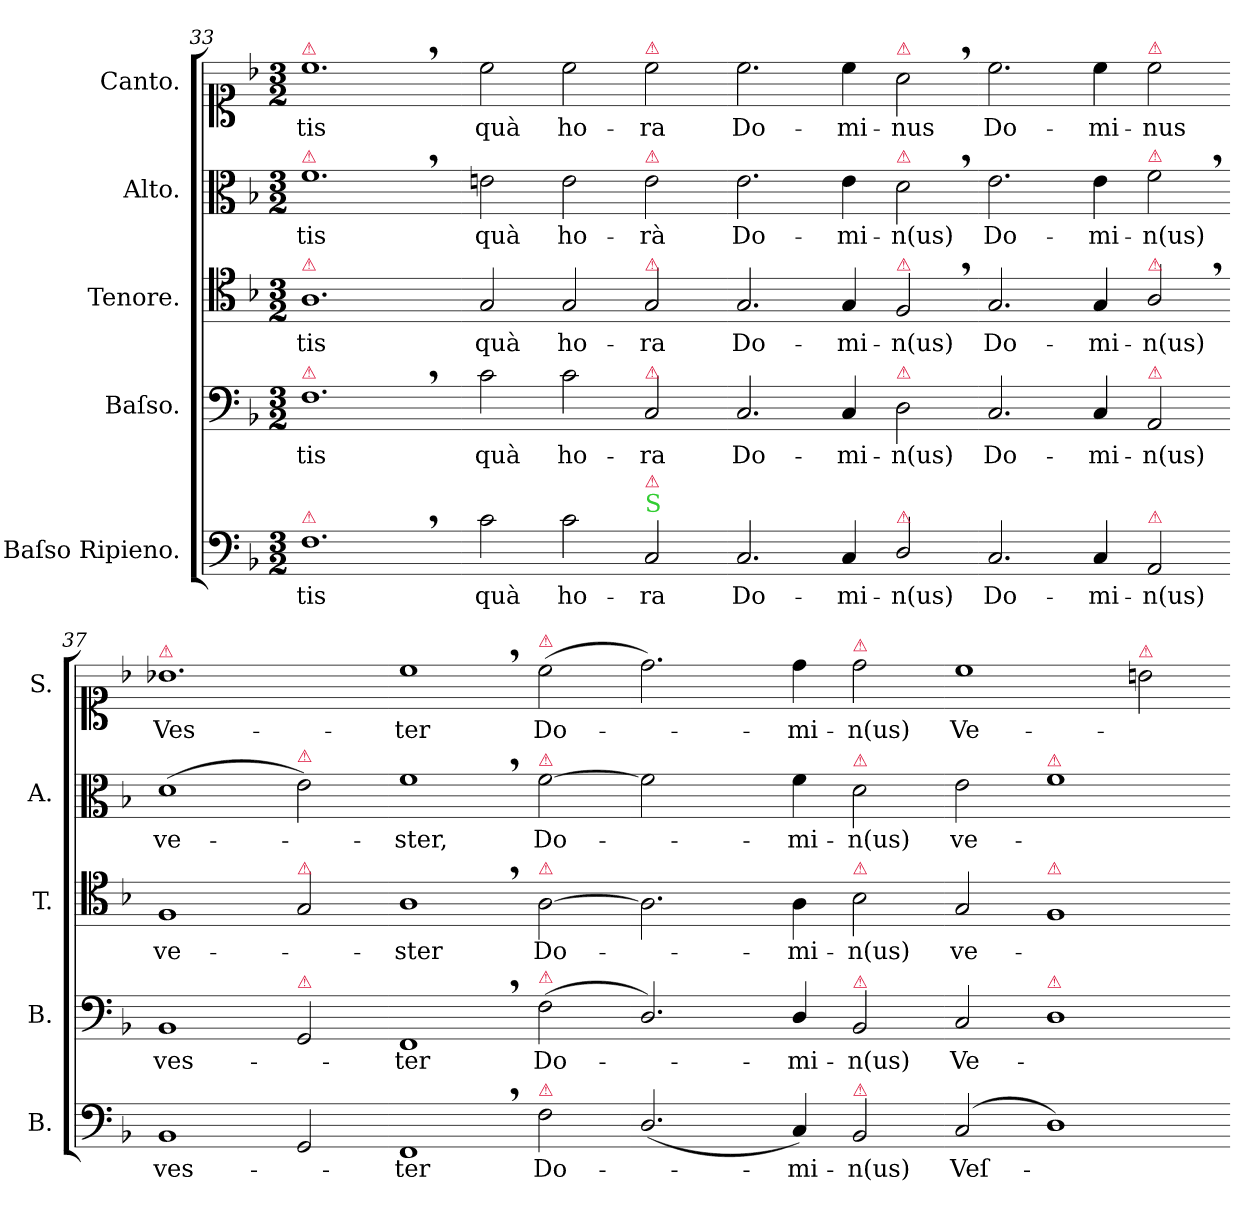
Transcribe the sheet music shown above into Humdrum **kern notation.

**kern	**text	**kern	**text	**kern	**text	**kern	**text	**kern	**text
*part5	*part5	*part4	*part4	*part3	*part3	*part2	*part2	*part1	*part1
*staff5	*staff5	*staff4	*staff4	*staff3	*staff3	*staff2	*staff2	*staff1	*staff1
*I"Baſso Ripieno.	*	*I"Baſso.	*	*I"Tenore.	*	*I"Alto.	*	*I"Canto.	*
*I'B.	*	*I'B.	*	*I'T.	*	*I'A.	*	*I'S.	*
*clefF4	*	*clefF4	*	*clefC4	*	*clefC3	*	*clefC1	*
*k[b-]	*	*k[b-]	*	*k[b-]	*	*k[b-]	*	*k[b-]	*
*F:	*	*F:	*	*F:	*	*F:	*	*F:	*
*M3/2	*	*M3/2	*	*M3/2	*	*M3/2	*	*M3/2	*
=33	=33	=33	=33	=33	=33	=33	=33	=33	=33
!	!	!	!	!	!	!	!	!LO:TX:a:color=crimson:t=⚠	!
!	!	!	!	!	!	!LO:TX:a:color=crimson:t=⚠	!	!	!
!	!	!	!	!LO:TX:a:color=crimson:t=⚠	!	!	!	!	!
!	!	!LO:TX:a:color=crimson:t=⚠	!	!	!	!	!	!	!
!LO:TX:a:color=crimson:t=⚠	!	!	!	!	!	!	!	!	!
1.F,<	-tis	1.F,<	-tis	1.A	-tis	1.f,<	-tis	1.cc,<	-tis
=34-	=34-	=34-	=34-	=34-	=34-	=34-	=34-	=34-	=34-
2c\	quà	2c\	quà	2G/	quà	2en\	quà	2cc\	quà
2c\	ho-	2c\	ho-	2G/	ho-	2e\	ho-	2cc\	ho-
!	!	!	!	!	!	!	!	!LO:TX:a:color=crimson:t=⚠	!
!	!	!	!	!	!	!LO:TX:a:color=crimson:t=⚠	!	!	!
!	!	!	!	!LO:TX:a:color=crimson:t=⚠	!	!	!	!	!
!	!	!LO:TX:a:color=crimson:t=⚠	!	!	!	!	!	!	!
!LO:TX:a:color=limegreen:t=S	!	!	!	!	!	!	!	!	!
!LO:TX:a:color=crimson:t=⚠	!	!	!	!	!	!	!	!	!
2C/	-ra	2C/	-ra	2G/	-ra	2e\	-rà	2cc\	-ra
=35-	=35-	=35-	=35-	=35-	=35-	=35-	=35-	=35-	=35-
2.C/	Do-	2.C/	Do-	2.G/	Do-	2.e\	Do-	2.cc\	Do-
4C/	-mi-	4C/	-mi-	4G/	-mi-	4e\	-mi-	4cc\	-mi-
!	!	!	!	!	!	!	!	!LO:TX:a:color=crimson:t=⚠	!
!	!	!	!	!	!	!LO:TX:a:color=crimson:t=⚠	!	!	!
!	!	!	!	!LO:TX:a:color=crimson:t=⚠	!	!	!	!	!
!	!	!LO:TX:a:color=crimson:t=⚠	!	!	!	!	!	!	!
!LO:TX:a:color=crimson:t=⚠	!	!	!	!	!	!	!	!	!
2D/	-n(us)	2D\	-n(us)	2F,</	-n(us)	2d,<\	-n(us)	2a,<\	-nus
=36-	=36-	=36-	=36-	=36-	=36-	=36-	=36-	=36-	=36-
!	!LO:LY:i	!	!LO:LY:i	!	!LO:LY:i	!	!LO:LY:i	!	!LO:LY:i
2.C/	Do-	2.C/	Do-	2.G/	Do-	2.e\	Do-	2.cc\	Do-
!	!LO:LY:i	!	!LO:LY:i	!	!LO:LY:i	!	!LO:LY:i	!	!LO:LY:i
4C/	-mi-	4C/	-mi-	4G/	-mi-	4e\	-mi-	4cc\	-mi-
!	!	!	!	!	!	!	!	!LO:TX:a:color=crimson:t=⚠	!
!	!	!	!	!	!	!LO:TX:a:color=crimson:t=⚠	!	!	!
!	!	!	!	!LO:TX:a:color=crimson:t=⚠	!	!	!	!	!
!	!	!LO:TX:a:color=crimson:t=⚠	!	!	!	!	!	!	!
!LO:TX:a:color=crimson:t=⚠	!	!	!	!	!	!	!	!	!
!	!LO:LY:i	!	!LO:LY:i	!	!LO:LY:i	!	!LO:LY:i	!	!LO:LY:i
2AA/	-n(us)	2AA/	-n(us)	2A,</	-n(us)	2f,<\	-n(us)	2cc\	-nus
=37-	=37-	=37-	=37-	=37-	=37-	=37-	=37-	=37-	=37-
!	!	!	!	!	!	!	!	!LO:TX:a:color=crimson:t=⚠	!
1BB-	ves-	1BB-	ves-	1F	ve-	(1d	ve-	1.b-X	Ves-
!	!	!	!	!	!	!LO:TX:a:color=crimson:t=⚠	!	!	!
!	!	!	!	!LO:TX:a:color=crimson:t=⚠	!	!	!	!	!
!	!	!LO:TX:a:color=crimson:t=⚠	!	!	!	!	!	!	!
2GG/	.	2GG/	.	2G/	.	2e\)	.	.	.
=38-	=38-	=38-	=38-	=38-	=38-	=38-	=38-	=38-	=38-
1FF,<	-ter	1FF,<	-ter	1A,<	-ster	1f,<	-ster,	1cc,<	-ter
!	!	!	!	!	!	!	!	!LO:TX:a:color=crimson:t=⚠	!
!	!	!	!	!	!	!LO:TX:a:color=crimson:t=⚠	!	!	!
!	!	!	!	!LO:TX:a:color=crimson:t=⚠	!	!	!	!	!
!	!	!LO:TX:a:color=crimson:t=⚠	!	!	!	!	!	!	!
!LO:TX:a:color=crimson:t=⚠	!	!	!	!	!	!	!	!	!
2F\	Do-	(<2F\	Do-	[2A\	Do-	[2f\	Do-	(2cc\	Do-
=39-	=39-	=39-	=39-	=39-	=39-	=39-	=39-	=39-	=39-
(2.D/	.	2.D/)	.	2.A\]	.	2f\]	.	2.dd\)	.
.	.	.	.	.	.	4fyy	.	.	.
4C/)	-mi-	4D/	-mi-	4A\	-mi-	4f\	-mi-	4dd\	-mi-
!	!	!	!	!	!	!	!	!LO:TX:a:color=crimson:t=⚠	!
!	!	!	!	!	!	!LO:TX:a:color=crimson:t=⚠	!	!	!
!	!	!	!	!LO:TX:a:color=crimson:t=⚠	!	!	!	!	!
!	!	!LO:TX:a:color=crimson:t=⚠	!	!	!	!	!	!	!
!LO:TX:a:color=crimson:t=⚠	!	!	!	!	!	!	!	!	!
2BB-/	-n(us)	2BB-/	-n(us)	2B-\	-n(us)	2d\	-n(us)	2dd\	-n(us)
=40-	=40-	=40-	=40-	=40-	=40-	=40-	=40-	=40-	=40-
(<2C/	Veſ-	2C/	Ve-	2G/	ve-	2e\	ve-	1cc	Ve-
!	!	!	!	!	!	!LO:TX:a:color=crimson:t=⚠	!	!	!
!	!	!	!	!LO:TX:a:color=crimson:t=⚠	!	!	!	!	!
!	!	!LO:TX:a:color=crimson:t=⚠	!	!	!	!	!	!	!
1D)	.	1D	.	1F	.	1f	.	.	.
!	!	!	!	!	!	!	!	!LO:TX:a:color=crimson:t=⚠	!
.	.	.	.	.	.	.	.	2bn\	.
=-	=-	=-	=-	=-	=-	=-	=-	=-	=-
*-	*-	*-	*-	*-	*-	*-	*-	*-	*-
